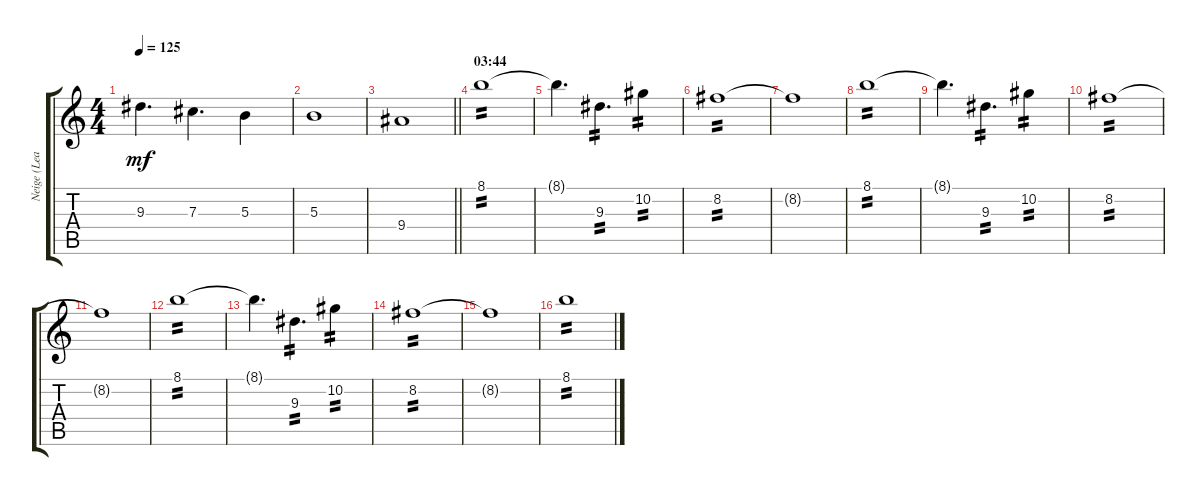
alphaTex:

\track ("Neige (Lead)" "Neige (Lea") {instrument distortionguitar}
\staff {score tabs}
\tuning (Eb4 Bb3 Gb3 Db3 Ab2 Eb2) {hide}
\ts (4 4)
\tempo 125
\clef g2
\ks c
9.3.4{d dy mf instrument electricguitarjazz} 7.3.4{d} 5.3.4 |
5.3.1 |
\barLineRight lightlight
9.4.1 |
\section ("" "03:44")
8.1.1{tp 2 instrument distortionguitar} |
8.1{t}.4{d} 9.3.4{d tp 2} 10.2.4{tp 2} |
8.2.1{tp 2} |
8.2{t}.1 |
8.1.1{tp 2} |
8.1{t}.4{d} 9.3.4{d tp 2} 10.2.4{tp 2} |
8.2.1{tp 2} |
8.2{t}.1 |
8.1.1{tp 2} |
8.1{t}.4{d} 9.3.4{d tp 2} 10.2.4{tp 2} |
8.2.1{tp 2} |
8.2{t}.1 |
8.1.1{tp 2}
